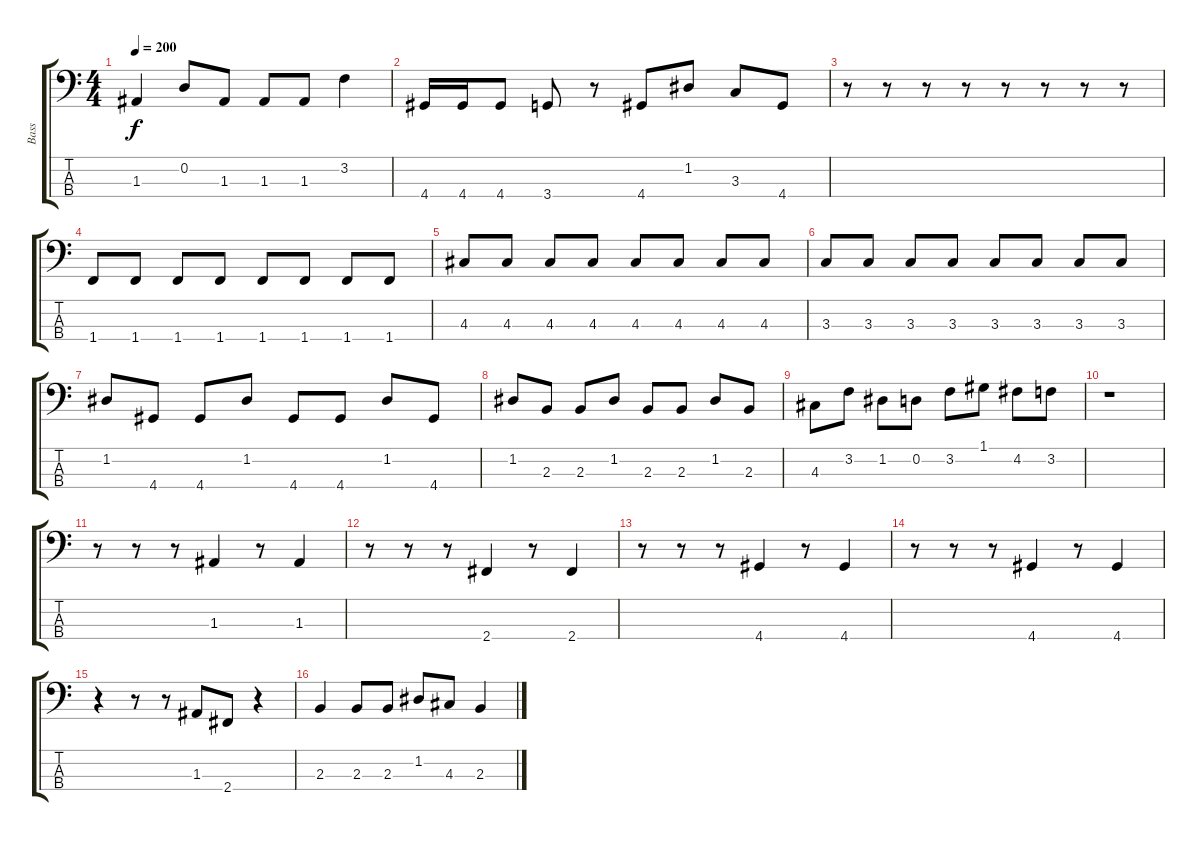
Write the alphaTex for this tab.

\track ("Bass" "Bass") {instrument electricbasspick}
\staff {score tabs}
\tuning (G2 D2 A1 E1) {hide}
\ts (4 4)
\tempo 200
\clef f4
\ks c
1.3.4{dy f} 0.2.8 1.3.8 1.3.8 1.3.8 3.2.4 |
4.4.16 4.4.16 4.4.8 3.4.8 r.8 4.4.8 1.2.8 3.3.8 4.4.8 |
r.8 r.8 r.8 r.8 r.8 r.8 r.8 r.8 |
1.4.8 1.4.8 1.4.8 1.4.8 1.4.8 1.4.8 1.4.8 1.4.8 |
4.3.8 4.3.8 4.3.8 4.3.8 4.3.8 4.3.8 4.3.8 4.3.8 |
3.3.8 3.3.8 3.3.8 3.3.8 3.3.8 3.3.8 3.3.8 3.3.8 |
1.2.8 4.4.8 4.4.8 1.2.8 4.4.8 4.4.8 1.2.8 4.4.8 |
1.2.8 2.3.8 2.3.8 1.2.8 2.3.8 2.3.8 1.2.8 2.3.8 |
4.3.8 3.2.8 1.2.8 0.2.8 3.2.8 1.1.8 4.2.8 3.2.8 |
r.1 |
r.8 r.8 r.8 1.3.4 r.8 1.3.4 |
r.8 r.8 r.8 2.4.4 r.8 2.4.4 |
r.8 r.8 r.8 4.4.4 r.8 4.4.4 |
r.8 r.8 r.8 4.4.4 r.8 4.4.4 |
r.4 r.8 r.8 1.3.8 2.4.8 r.4 |
2.3.4 2.3.8 2.3.8 1.2.8 4.3.8 2.3.4
